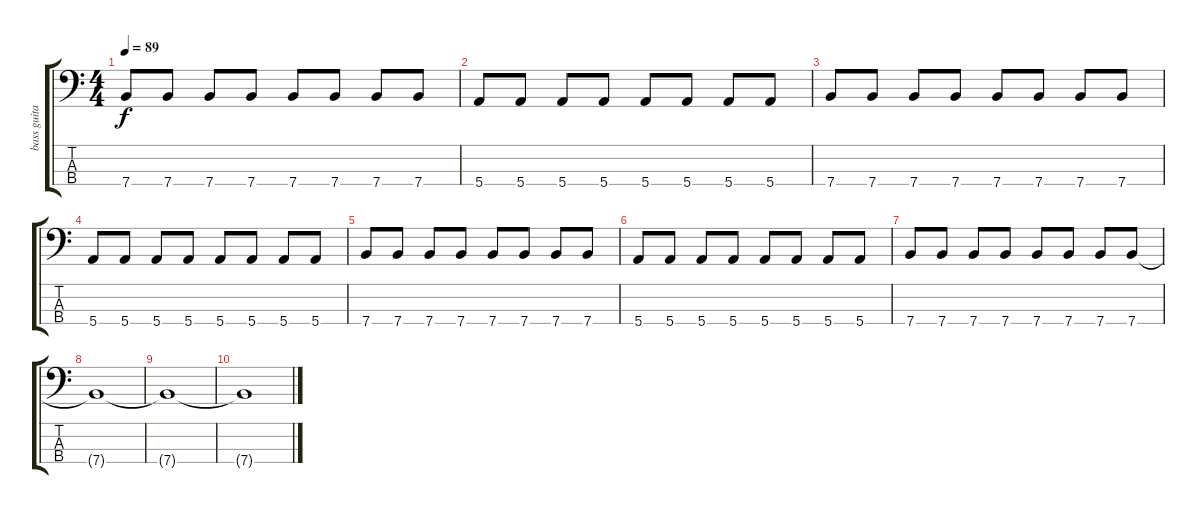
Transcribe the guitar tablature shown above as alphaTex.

\track ("bass guitar" "bass guita") {instrument electricbasspick}
\staff {score tabs}
\tuning (G2 D2 A1 E1) {hide}
\ts (4 4)
\tempo 89
\clef f4
\ks c
7.4.8{dy f} 7.4.8 7.4.8 7.4.8 7.4.8 7.4.8 7.4.8 7.4.8 |
5.4.8 5.4.8 5.4.8 5.4.8 5.4.8 5.4.8 5.4.8 5.4.8 |
7.4.8 7.4.8 7.4.8 7.4.8 7.4.8 7.4.8 7.4.8 7.4.8 |
5.4.8 5.4.8 5.4.8 5.4.8 5.4.8 5.4.8 5.4.8 5.4.8 |
7.4.8 7.4.8 7.4.8 7.4.8 7.4.8 7.4.8 7.4.8 7.4.8 |
5.4.8 5.4.8 5.4.8 5.4.8 5.4.8 5.4.8 5.4.8 5.4.8 |
7.4.8 7.4.8 7.4.8 7.4.8 7.4.8 7.4.8 7.4.8 7.4.8 |
7.4{t}.1 |
7.4{t}.1 |
7.4{t}.1
